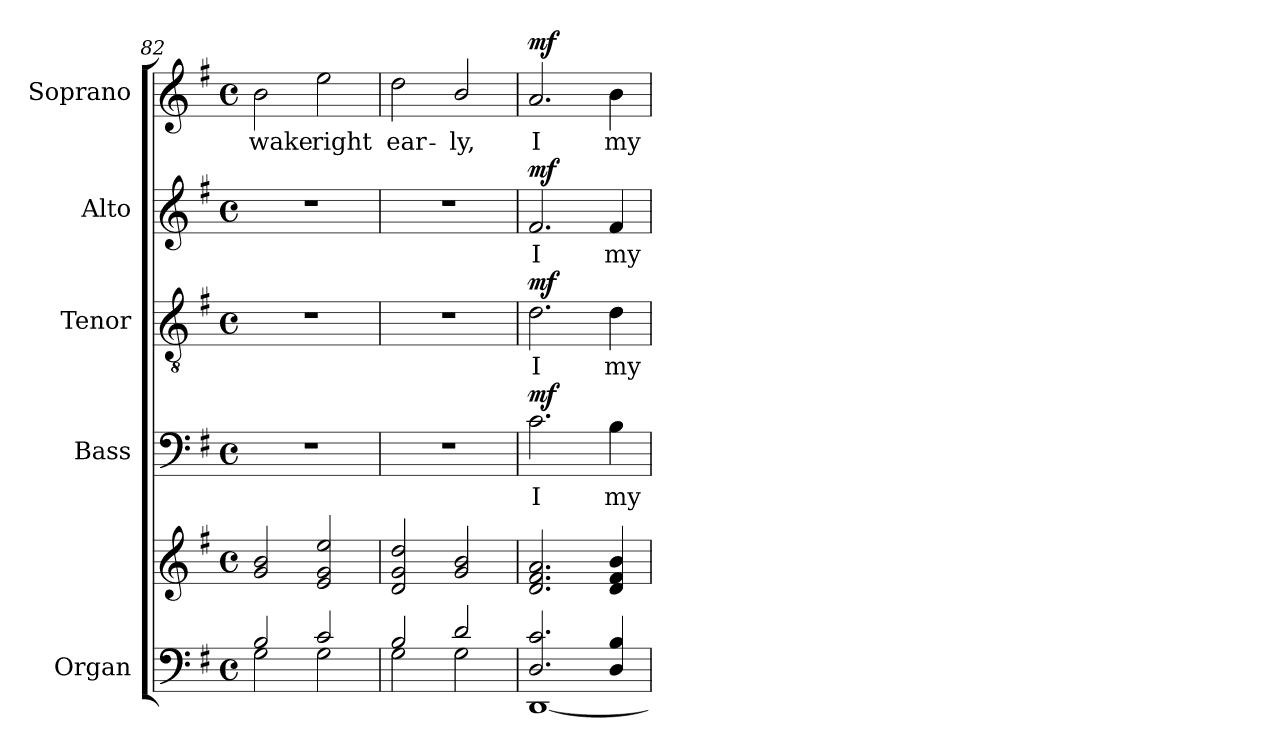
**kern	**kern	**kern	**text	**dynam	**kern	**text	**dynam	**kern	**text	**dynam	**kern	**text	**dynam
*part5	*part5	*part4	*part4	*part4	*part3	*part3	*part3	*part2	*part2	*part2	*part1	*part1	*part1
*staff6	*staff5	*staff4	*staff4	*staff4	*staff3	*staff3	*staff3	*staff2	*staff2	*staff2	*staff1	*staff1	*staff1
*I"Organ	*	*I"Bass	*	*	*I"Tenor	*	*	*I"Alto	*	*	*I"Soprano	*	*
*	*	*I'B	*	*	*I'T	*	*	*I'A	*	*	*I'S	*	*
*clefF4	*clefG2	*clefF4	*	*	*clefGv2	*	*	*clefG2	*	*	*clefG2	*	*
*k[f#]	*k[f#]	*k[f#]	*	*	*k[f#]	*	*	*k[f#]	*	*	*k[f#]	*	*
*G:	*G:	*G:	*	*	*G:	*	*	*G:	*	*	*G:	*	*
*M4/4	*M4/4	*M4/4	*	*	*M4/4	*	*	*M4/4	*	*	*M4/4	*	*
*met(c)	*met(c)	*met(c)	*	*	*met(c)	*	*	*met(c)	*	*	*met(c)	*	*
=82	=82	=82	=82	=82	=82	=82	=82	=82	=82	=82	=82	=82	=82
*^	*^	*	*	*	*	*	*	*	*	*	*	*	*
!	!	!	!	!	!	!	!	!	!	!	!	!	!	!LO:LY:b	!
2B/	2G\	2g/ 2b/	1ryy	1r	.	.	1r	.	.	1r	.	.	2b	-wake	.
!	!	!	!	!	!	!	!	!	!	!	!	!	!	!LO:LY:b	!
2c/	2G\	2e/ 2g/ 2ee/	.	.	.	.	.	.	.	.	.	.	2ee	right	.
=83	=83	=83	=83	=83	=83	=83	=83	=83	=83	=83	=83	=83	=83	=83	=83
!	!	!	!	!	!	!	!	!	!	!	!	!	!	!LO:LY:b	!
2B/	2G\	2d/ 2g/ 2dd/	1ryy	1r	.	.	1r	.	.	1r	.	.	2dd	ear-	.
!	!	!	!	!	!	!	!	!	!	!	!	!	!	!LO:LY:b	!
2d/	2G\	2g/ 2b/	.	.	.	.	.	.	.	.	.	.	2b/	-ly,	.
=84	=84	=84	=84	=84	=84	=84	=84	=84	=84	=84	=84	=84	=84	=84	=84
!	!	!	!	!	!LO:LY:b	!LO:DY:b	!	!LO:LY:b	!LO:DY:b	!	!LO:LY:b	!LO:DY:b	!	!LO:LY:b	!LO:DY:b
2.D/ 2.c/	[1DD\	2.d/ 2.f#/ 2.a/	1ryy	2.c	I	mf	2.d	I	mf	2.f#	I	mf	2.a	I	mf
!	!	!	!	!	!LO:LY:b	!	!	!LO:LY:b	!	!	!LO:LY:b	!	!	!LO:LY:b	!
4D/ 4B/	.	4d/ 4f#/ 4b/	.	4B	my-	.	4d	my-	.	4f#	my-	.	4b	my-	.
*v	*v	*	*	*	*	*	*	*	*	*	*	*	*	*	*
*	*v	*v	*	*	*	*	*	*	*	*	*	*	*	*
=	=	=	=	=	=	=	=	=	=	=	=	=	=
*-	*-	*-	*-	*-	*-	*-	*-	*-	*-	*-	*-	*-	*-
